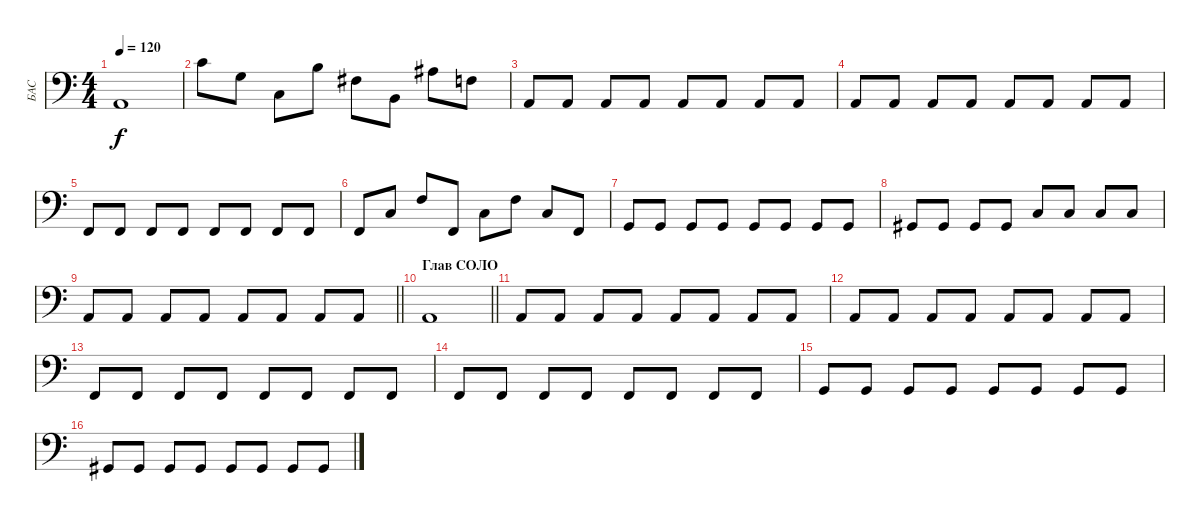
\track ("БАС" "БАС") {instrument electricbasspick}
\staff {score}
\tuning (G2 D2 A1 E1) {hide}
\ts (4 4)
\tempo 120
\clef f4
\ks c
5.4.1{dy f} |
10.2.8 10.3.8 8.4.8 9.2.8 9.3.8 7.4.8 8.2.8 8.3.8 |
5.4.8 5.4.8 5.4.8 5.4.8 5.4.8 5.4.8 5.4.8 5.4.8 |
5.4.8 5.4.8 5.4.8 5.4.8 5.4.8 5.4.8 5.4.8 5.4.8 |
1.4.8 1.4.8 1.4.8 1.4.8 1.4.8 1.4.8 1.4.8 1.4.8 |
1.4.8 3.3.8 3.2.8 1.4.8 3.3.8 3.2.8 3.3.8 1.4.8 |
3.4.8 3.4.8 3.4.8 3.4.8 3.4.8 3.4.8 3.4.8 3.4.8 |
4.4.8 4.4.8 4.4.8 4.4.8 8.4.8 8.4.8 8.4.8 8.4.8 |
\barLineRight lightlight
5.4.8 5.4.8 5.4.8 5.4.8 5.4.8 5.4.8 5.4.8 5.4.8 |
\section ("" "Глав СОЛО")
\barLineRight lightlight
5.4.1 |
5.4.8 5.4.8 5.4.8 5.4.8 5.4.8 5.4.8 5.4.8 5.4.8 |
5.4.8 5.4.8 5.4.8 5.4.8 5.4.8 5.4.8 5.4.8 5.4.8 |
1.4.8 1.4.8 1.4.8 1.4.8 1.4.8 1.4.8 1.4.8 1.4.8 |
1.4.8 1.4.8 1.4.8 1.4.8 1.4.8 1.4.8 1.4.8 1.4.8 |
3.4.8 3.4.8 3.4.8 3.4.8 3.4.8 3.4.8 3.4.8 3.4.8 |
4.4.8 4.4.8 4.4.8 4.4.8 4.4.8 4.4.8 4.4.8 4.4.8
